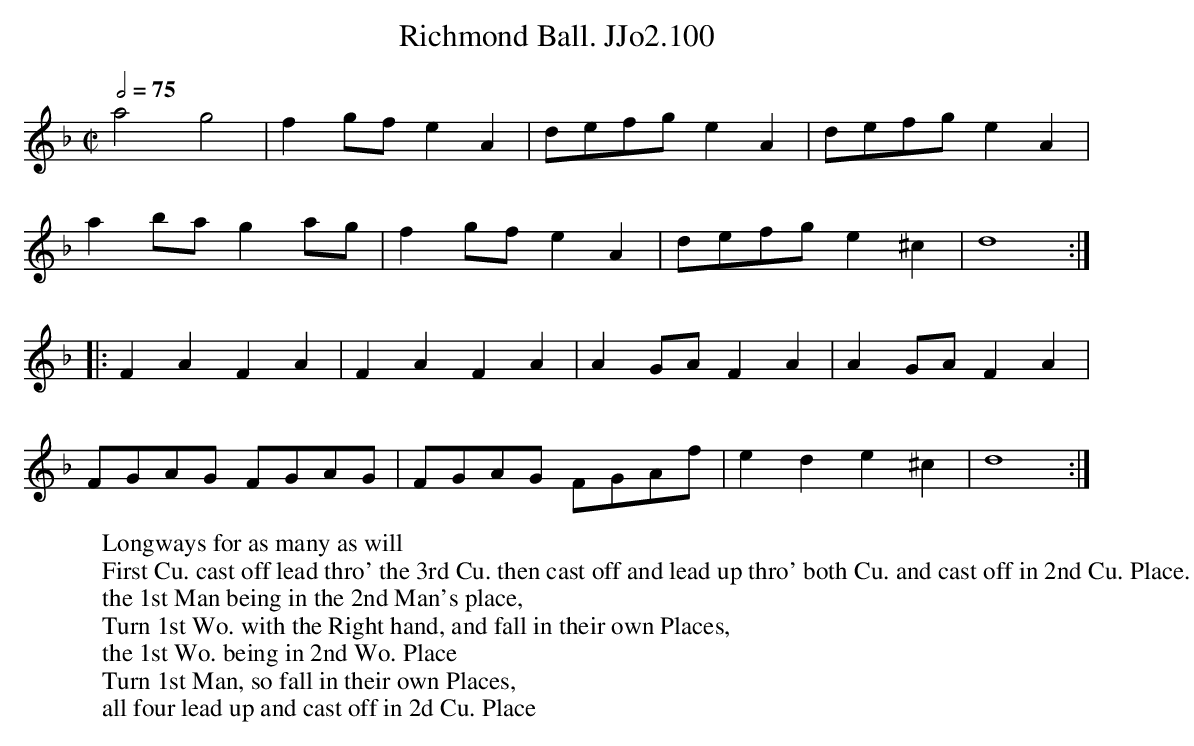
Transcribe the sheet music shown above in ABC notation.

X:1
T:Richmond Ball. JJo2.100
W:Longways for as many as will
M:C|
L:1/8
Q:1/2=75
K:DM
a4 g4 | f2 gf e2 A2 | defg e2 A2 | defg e2 A2 |
a2 ba g2ag | f2gf e2A2 | defg e2 ^c2 | d8 :|
|: F2 A2 F2 A2 | F2 A2 F2 A2 | A2 GA F2A2 | A2 GA F2A2 |
FGAG FGAG | FGAG FGAf | e2d2e2^c2 | d8 :|
W:First Cu. cast off lead thro' the 3rd Cu. then cast off and lead up thro' both Cu. and cast off in 2nd Cu. Place.
W:the 1st Man being in the 2nd Man's place,
W:Turn 1st Wo. with the Right hand, and fall in their own Places,
W:the 1st Wo. being in 2nd Wo. Place
W:Turn 1st Man, so fall in their own Places,
W:all four lead up and cast off in 2d Cu. Place
